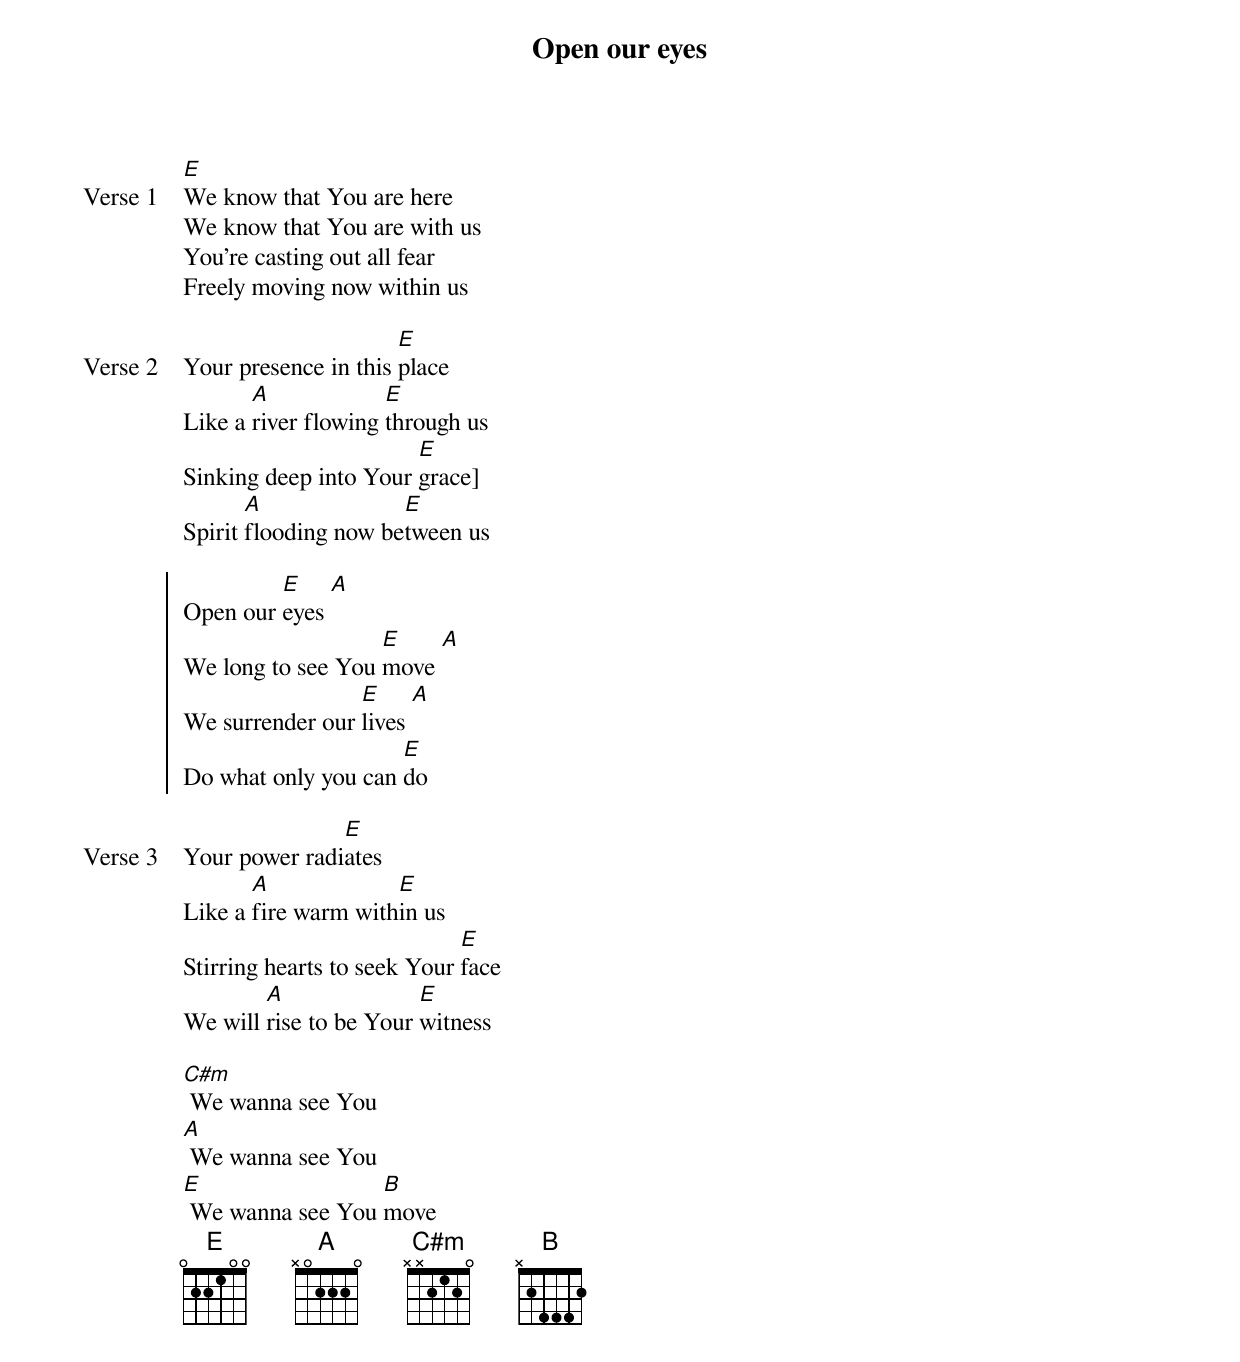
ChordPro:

{title: Open our eyes}
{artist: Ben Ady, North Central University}
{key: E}

{start_of_verse: Verse 1}
[E]We know that You are here
We know that You are with us
You're casting out all fear
Freely moving now within us
{end_of_verse}

{start_of_verse: Verse 2}
Your presence in this [E]place
Like a [A]river flowing [E]through us
Sinking deep into Your [E]grace]
Spirit [A]flooding now be[E]tween us
{end_of_verse}

{start_of_chorus}
Open our [E]eyes [A]
We long to see You [E]move [A]
We surrender our [E]lives [A]
Do what only you can [E]do
{end_of_chorus}

{start_of_verse: Verse 3}
Your power radi[E]ates
Like a [A]fire warm with[E]in us
Stirring hearts to seek Your [E]face
We will [A]rise to be Your [E]witness
{end_of_verse}

{start_of_bridge}
[C#m] We wanna see You
[A] We wanna see You
[E] We wanna see You [B]move
{end_of_bridge}
